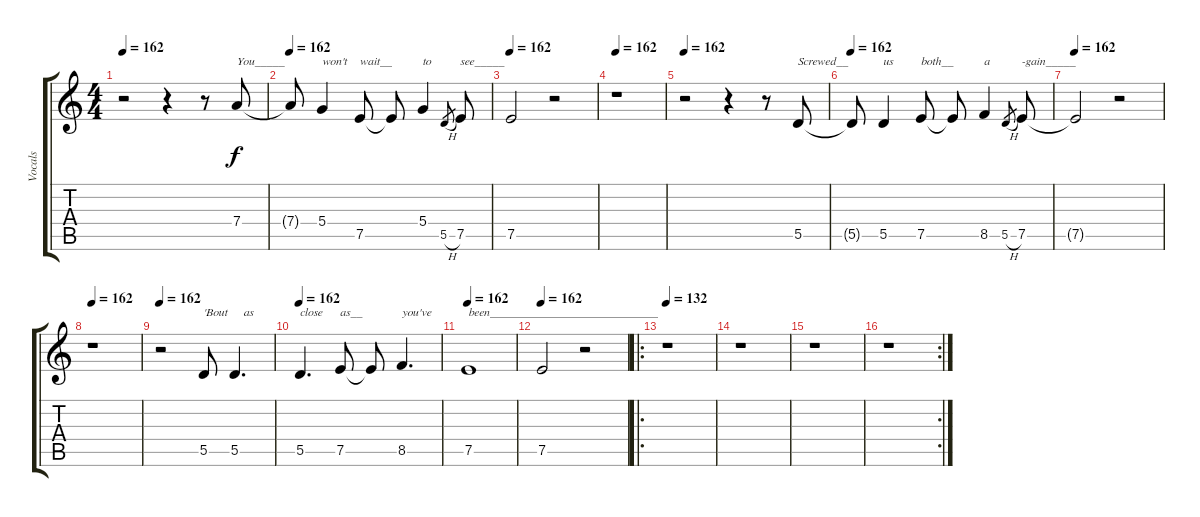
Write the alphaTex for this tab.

\track ("Vocals" "Vocals") {instrument guitarharmonics}
\staff {score tabs}
\tuning (E4 B3 G3 D3 A2 E2) {hide}
\ts (4 4)
\tempo 162
\clef g2
\ks c
r.2{dy f} r.4 r.8 7.4.8{txt "You_____"} |
\tempo 162
7.4{t}.8 5.4.4{txt "won't"} 7.5.8{txt "wait__"} 7.5{t}.8 5.4.4{txt "to"} 5.5{h}.8{gr} 7.5.8{txt "see_____"} |
\tempo 162
7.5.2 r.2 |
\tempo 162
r.1 |
\tempo 162
r.2 r.4 r.8 5.5.8{txt "Screwed__"} |
\tempo 162
5.5{t}.8 5.5.4{txt "us"} 7.5.8{txt "both__"} 7.5{t}.8 8.5.4{txt "a"} 5.5{h}.8{gr} 7.5.8{txt "-gain_____"} |
\tempo 162
7.5{t}.2 r.2 |
\tempo 162
r.1 |
\tempo 162
r.2 5.5.8{txt "'Bout"} 5.5.4{d txt "   as"} |
\tempo 162
5.5.4{d txt "close"} 7.5.8{txt "as__"} 7.5{t}.8 8.5.4{d txt "you've"} |
\tempo 162
7.5.1{txt "been____________________________"} |
\tempo 162
7.5.2 r.2 |
\ro
\tempo 132
r.1 |
r.1 |
r.1 |
\rc 2
r.1
